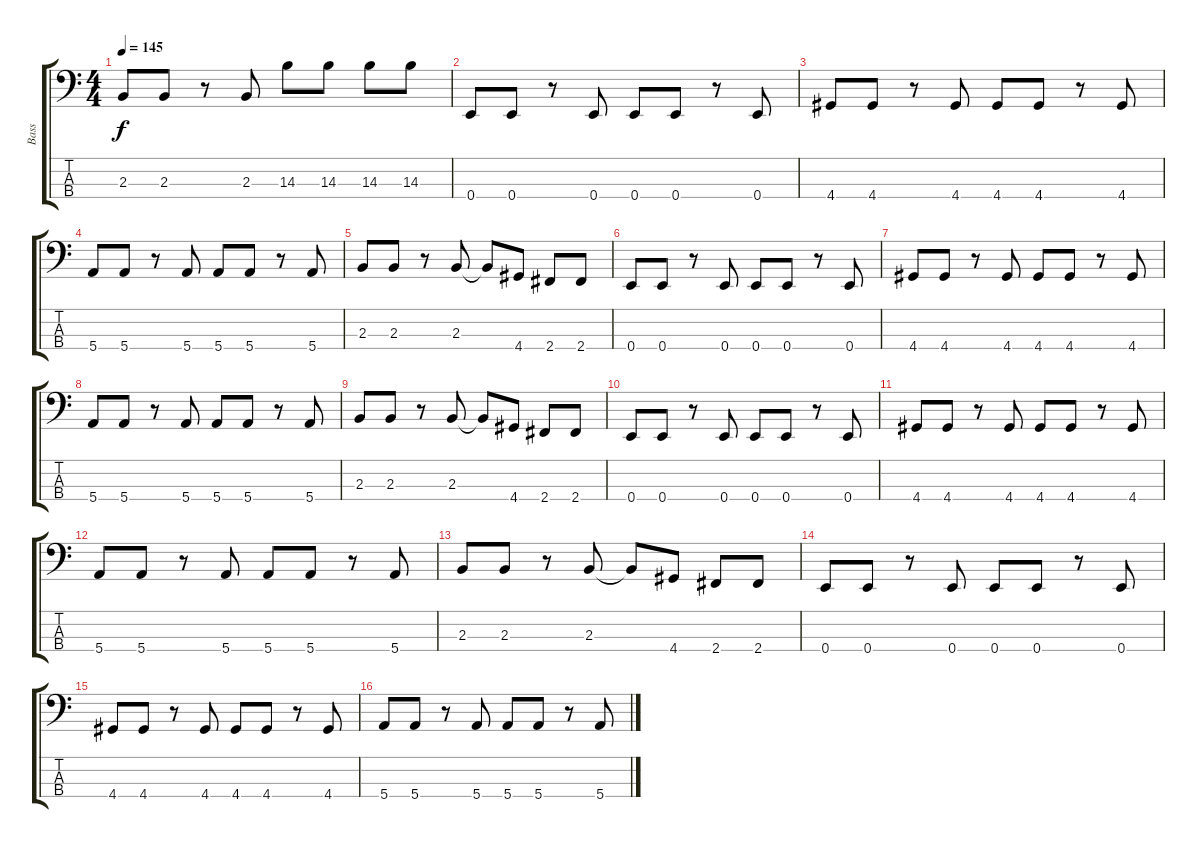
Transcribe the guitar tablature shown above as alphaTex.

\track ("Bass" "Bass") {instrument electricbasspick}
\staff {score tabs}
\tuning (G2 D2 A1 E1) {hide}
\ts (4 4)
\tempo 145
\clef f4
\ks c
2.3.8{dy f} 2.3.8 r.8 2.3.8 14.3.8 14.3.8 14.3.8 14.3.8 |
0.4.8 0.4.8 r.8 0.4.8 0.4.8 0.4.8 r.8 0.4.8 |
4.4.8 4.4.8 r.8 4.4.8 4.4.8 4.4.8 r.8 4.4.8 |
5.4.8 5.4.8 r.8 5.4.8 5.4.8 5.4.8 r.8 5.4.8 |
2.3.8 2.3.8 r.8 2.3.8 2.3{t}.8 4.4.8 2.4.8 2.4.8 |
0.4.8 0.4.8 r.8 0.4.8 0.4.8 0.4.8 r.8 0.4.8 |
4.4.8 4.4.8 r.8 4.4.8 4.4.8 4.4.8 r.8 4.4.8 |
5.4.8 5.4.8 r.8 5.4.8 5.4.8 5.4.8 r.8 5.4.8 |
2.3.8 2.3.8 r.8 2.3.8 2.3{t}.8 4.4.8 2.4.8 2.4.8 |
0.4.8 0.4.8 r.8 0.4.8 0.4.8 0.4.8 r.8 0.4.8 |
4.4.8 4.4.8 r.8 4.4.8 4.4.8 4.4.8 r.8 4.4.8 |
5.4.8 5.4.8 r.8 5.4.8 5.4.8 5.4.8 r.8 5.4.8 |
2.3.8 2.3.8 r.8 2.3.8 2.3{t}.8 4.4.8 2.4.8 2.4.8 |
0.4.8 0.4.8 r.8 0.4.8 0.4.8 0.4.8 r.8 0.4.8 |
4.4.8 4.4.8 r.8 4.4.8 4.4.8 4.4.8 r.8 4.4.8 |
5.4.8 5.4.8 r.8 5.4.8 5.4.8 5.4.8 r.8 5.4.8
